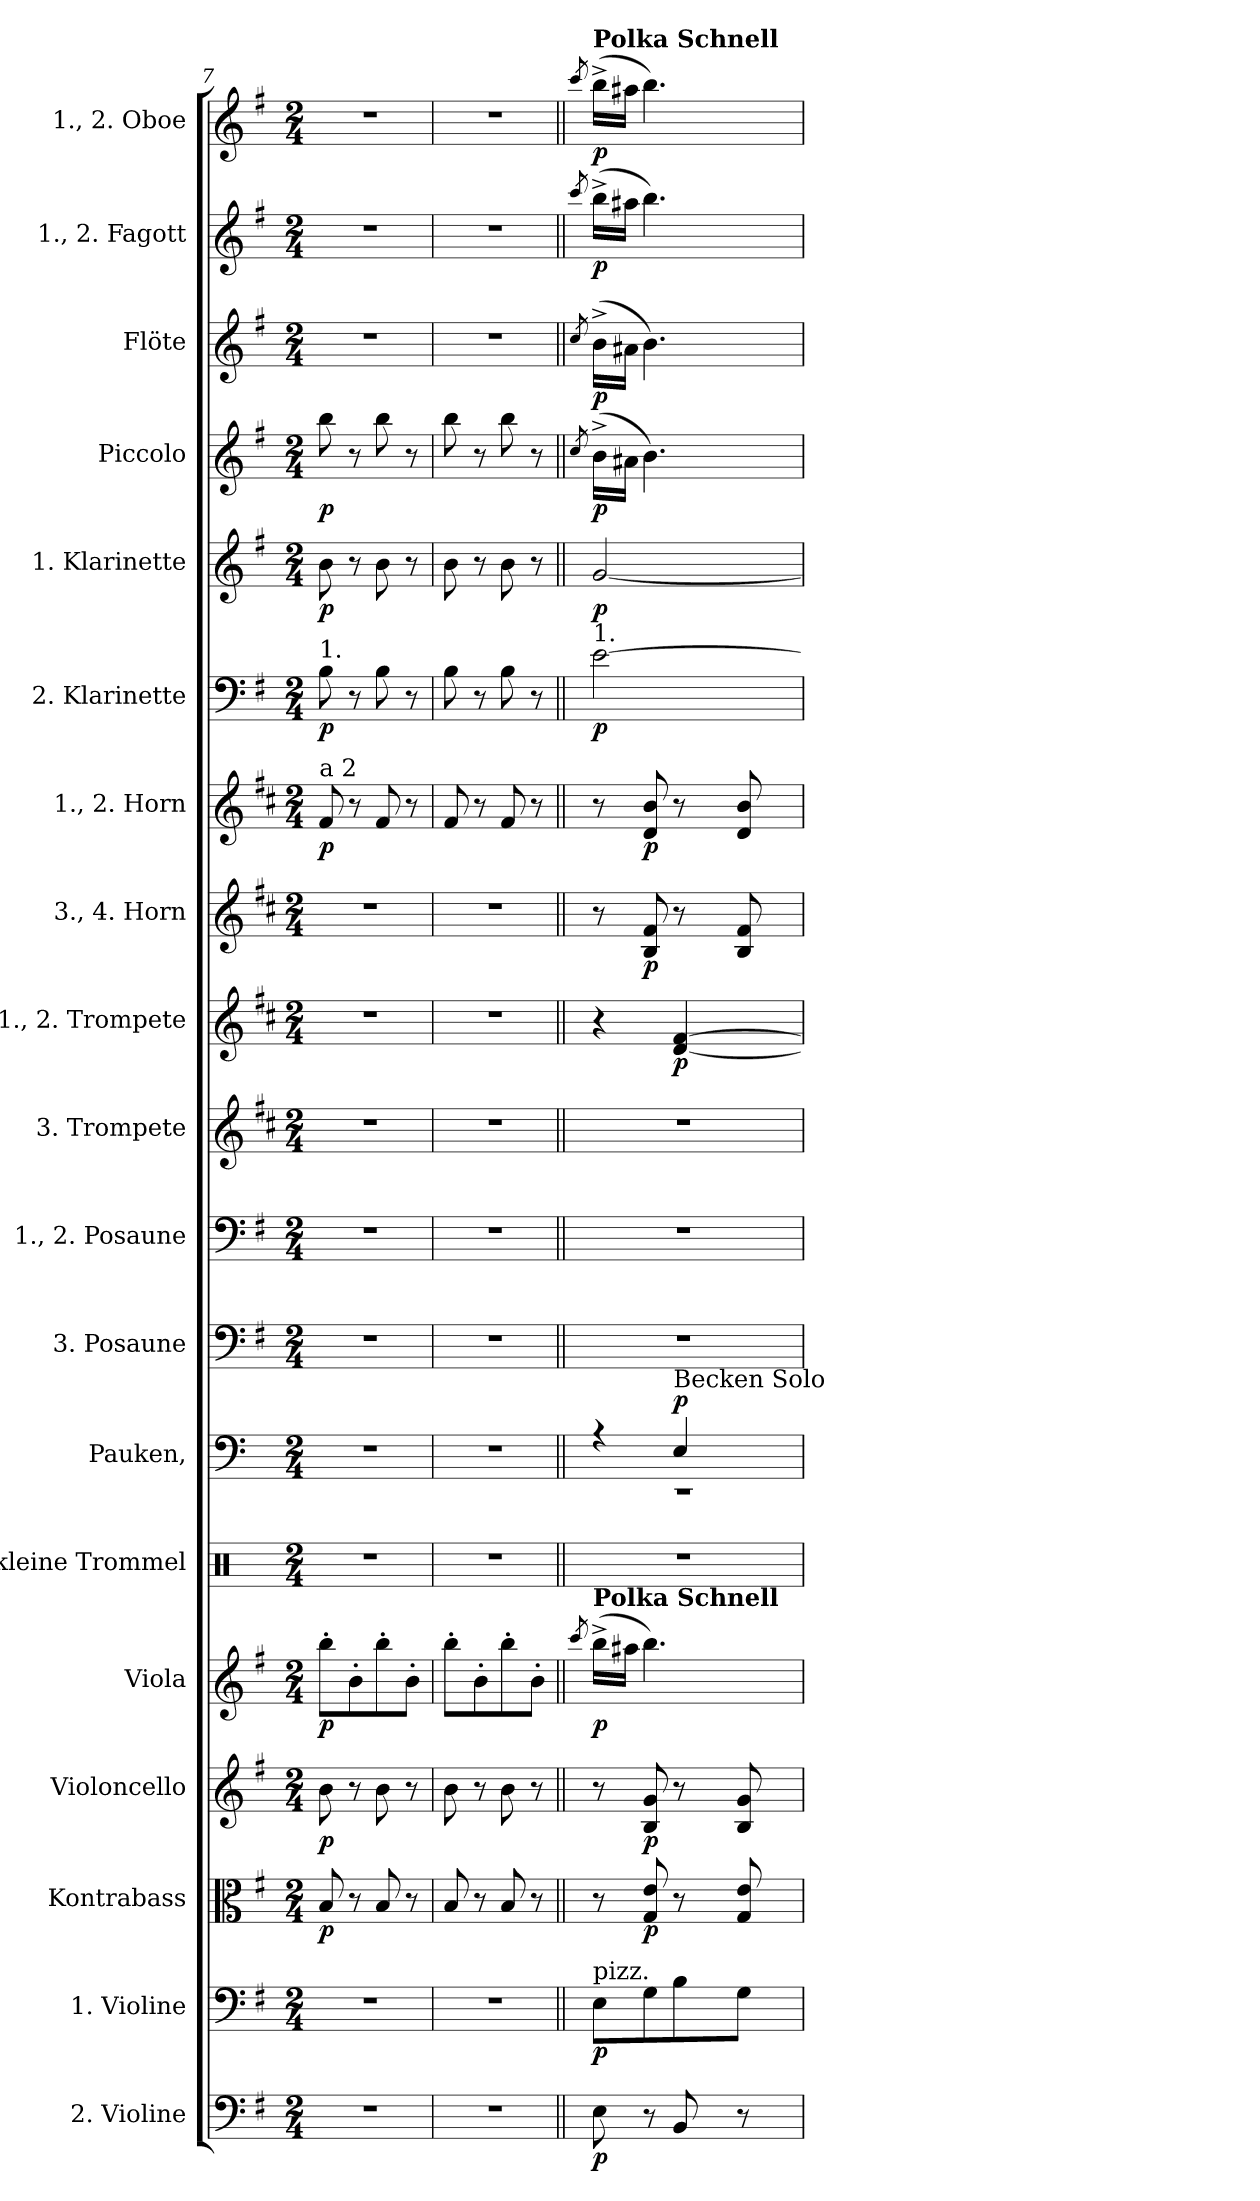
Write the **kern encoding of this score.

**kern	**dynam	**kern	**dynam	**kern	**dynam	**kern	**dynam	**kern	**dynam	**kern	**kern	**dynam	**kern	**kern	**kern	**kern	**dynam	**kern	**dynam	**kern	**dynam	**kern	**dynam	**kern	**dynam	**kern	**dynam	**kern	**dynam	**kern	**dynam	**kern	**dynam
*part19	*part19	*part18	*part18	*part17	*part17	*part16	*part16	*part15	*part15	*part14	*part13	*part13	*part12	*part11	*part10	*part9	*part9	*part8	*part8	*part7	*part7	*part6	*part6	*part5	*part5	*part4	*part4	*part3	*part3	*part2	*part2	*part1	*part1
*staff19	*staff19	*staff18	*staff18	*staff17	*staff17	*staff16	*staff16	*staff15	*staff15	*staff14	*staff13	*staff13	*staff12	*staff11	*staff10	*staff9	*staff9	*staff8	*staff8	*staff7	*staff7	*staff6	*staff6	*staff5	*staff5	*staff4	*staff4	*staff3	*staff3	*staff2	*staff2	*staff1	*staff1
*I"2. Violine	*	*I"1. Violine	*	*I"Kontrabass	*	*I"Violoncello	*	*I"Viola	*	*I"kleine Trommel	*I"Pauken,	*	*I"3. Posaune	*I"1., 2. Posaune	*I"3. Trompete	*I"1., 2. Trompete	*	*I"3., 4. Horn	*	*I"1., 2. Horn	*	*I"2. Klarinette	*	*I"1. Klarinette	*	*I"Piccolo	*	*I"Flöte	*	*I"1., 2. Fagott	*	*I"1., 2. Oboe	*
*I'2. Vl.	*	*I'1. Vl.	*	*I'Kb.	*	*I'Vc.	*	*I'Va.	*	*I'kl. Tr.	*I'Pk.,	*	*I'3. Pos.	*I'1., 2. Pos.	*I'3. Trp.	*I'1., 2. Trp.	*	*I'3., 4. Hr.	*	*I'1., 2.  Hr.	*	*I'2. Klar.	*	*I'1. Klar.	*	*I'Picc.	*	*I'Fl.	*	*I'1., 2. Fag.	*	*I'1., 2. Ob.	*
*clefF4	*	*clefF4	*	*clefC3	*	*clefG2	*	*clefG2	*	*clefX	*clefF4	*	*clefF4	*clefF4	*clefG2	*clefG2	*	*clefG2	*	*clefG2	*	*clefF4	*	*clefG2	*	*clefG2	*	*clefG2	*	*clefG2	*	*clefG2	*
*ITrd7c12	*	*	*	*	*	*	*	*	*	*	*	*	*	*	*ITrd-3c-5	*ITrd-3c-5	*	*ITrd4c7	*	*ITrd4c7	*	*	*	*ITrd1c2	*	*ITrd1c2	*	*	*	*ITrd-7c-12	*	*	*
*k[f#]	*	*k[f#]	*	*k[f#]	*	*k[f#]	*	*k[f#]	*	*k[]	*k[]	*	*k[f#]	*k[f#]	*k[f#]	*k[f#]	*	*k[f#]	*	*k[f#]	*	*k[f#]	*	*k[b-]	*	*k[b-]	*	*k[f#]	*	*k[f#]	*	*k[f#]	*
*M2/4	*	*M2/4	*	*M2/4	*	*M2/4	*	*M2/4	*	*M2/4	*M2/4	*	*M2/4	*M2/4	*M2/4	*M2/4	*	*M2/4	*	*M2/4	*	*M2/4	*	*M2/4	*	*M2/4	*	*M2/4	*	*M2/4	*	*M2/4	*
=7	=7	=7	=7	=7	=7	=7	=7	=7	=7	=7	=7	=7	=7	=7	=7	=7	=7	=7	=7	=7	=7	=7	=7	=7	=7	=7	=7	=7	=7	=7	=7	=7	=7
!	!	!	!	!	!	!	!	!	!	!	!	!	!	!	!	!	!	!	!	!	!	!LO:TX:a:t=1.	!	!	!	!	!	!	!	!	!	!	!
!	!	!	!	!	!	!	!	!	!	!	!	!	!	!	!	!	!	!	!	!LO:TX:a:t=a 2	!	!	!	!	!	!	!	!	!	!	!	!	!
!	!	!	!	!	!LO:DY:b	!	!LO:DY:b	!	!LO:DY:b	!	!	!	!	!	!	!	!	!	!	!	!LO:DY:b	!	!LO:DY:b	!	!LO:DY:b	!	!LO:DY:b	!	!	!	!	!	!
2r	.	2r	.	8B/	p	8b\	p	8bb'\L	p	2r	2r	.	2r	2r	2r	2r	.	2r	.	8B/	p	8B\	p	8a\	p	8aa\	p	2r	.	2r	.	2r	.
.	.	.	.	8r	.	8r	.	8b'\	.	.	.	.	.	.	.	.	.	.	.	8r	.	8r	.	8r	.	8r	.	.	.	.	.	.	.
.	.	.	.	8B/	.	8b\	.	8bb'\	.	.	.	.	.	.	.	.	.	.	.	8B/	.	8B\	.	8a\	.	8aa\	.	.	.	.	.	.	.
.	.	.	.	8r	.	8r	.	8b'\J	.	.	.	.	.	.	.	.	.	.	.	8r	.	8r	.	8r	.	8r	.	.	.	.	.	.	.
=8	=8	=8	=8	=8	=8	=8	=8	=8	=8	=8	=8	=8	=8	=8	=8	=8	=8	=8	=8	=8	=8	=8	=8	=8	=8	=8	=8	=8	=8	=8	=8	=8	=8
2r	.	2r	.	8B/	.	8b\	.	8bb'\L	.	2r	2r	.	2r	2r	2r	2r	.	2r	.	8B/	.	8B\	.	8a\	.	8aa\	.	2r	.	2r	.	2r	.
.	.	.	.	8r	.	8r	.	8b'\	.	.	.	.	.	.	.	.	.	.	.	8r	.	8r	.	8r	.	8r	.	.	.	.	.	.	.
.	.	.	.	8B/	.	8b\	.	8bb'\	.	.	.	.	.	.	.	.	.	.	.	8B/	.	8B\	.	8a\	.	8aa\	.	.	.	.	.	.	.
.	.	.	.	8r	.	8r	.	8b'\J	.	.	.	.	.	.	.	.	.	.	.	8r	.	8r	.	8r	.	8r	.	.	.	.	.	.	.
!!LO:PB:g=z
=9||	=9||	=9||	=9||	=9||	=9||	=9||	=9||	=9||	=9||	=9||	=9||	=9||	=9||	=9||	=9||	=9||	=9||	=9||	=9||	=9||	=9||	=9||	=9||	=9||	=9||	=9||	=9||	=9||	=9||	=9||	=9||	=9||	=9||
.	.	.	.	.	.	.	.	8qccc/	.	.	.	.	.	.	.	.	.	.	.	.	.	.	.	.	.	8qb-/	.	8qcc/	.	8qcccc/	.	8qccc/	.
*	*	*	*	*	*	*	*	*	*	*	*^	*	*	*	*	*	*	*	*	*	*	*	*	*	*	*	*	*	*	*	*	*	*
!	!	!	!	!	!	!	!	!	!	!	!	!	!	!	!	!	!	!	!	!	!	!	!	!	!	!	!	!	!	!	!	!	!LO:TX:a:B:t=Polka Schnell	!
!	!	!	!	!	!	!	!	!	!	!	!	!	!	!	!	!	!	!	!	!	!	!	!LO:TX:a:t=1.	!	!	!	!	!	!	!	!	!	!	!
!	!	!	!	!	!	!	!	!LO:TX:a:B:t=Polka Schnell	!	!	!	!	!	!	!	!	!	!	!	!	!	!	!	!	!	!	!	!	!	!	!	!	!	!
!	!	!LO:TX:a:t=pizz.	!	!	!	!	!	!	!	!	!	!	!	!	!	!	!	!	!	!	!	!	!	!	!	!	!	!	!	!	!	!	!	!
!	!LO:DY:b	!	!LO:DY:b	!	!	!	!	!	!LO:DY:b	!	!	!	!	!	!	!	!	!	!	!	!	!	!	!LO:DY:b	!	!LO:DY:b	!	!LO:DY:b	!	!LO:DY:b	!	!LO:DY:b	!	!LO:DY:b
8EE\	p	8E\L	p	8r	.	8r	.	(>16bb^\LL	p	2r	4r	2rEE	.	2r	2r	2r	4r	.	8r	.	8r	.	[2e\	p	[2f/	p	(>16a^\LL	p	(>16b^\LL	p	(>16bbb^\LL	p	(>16bb^\LL	p
.	.	.	.	.	.	.	.	16aa#X\JJ	.	.	.	.	.	.	.	.	.	.	.	.	.	.	.	.	.	.	16g#X\JJ	.	16a#X\JJ	.	16aaa#X\JJ	.	16aa#X\JJ	.
!	!	!	!	!	!LO:DY:b	!	!LO:DY:b	!	!	!	!	!	!	!	!	!	!	!	!	!LO:DY:b	!	!LO:DY:b	!	!	!	!	!	!	!	!	!	!	!	!
8r	.	8G\	.	8G/ 8e/	p	8B/ 8g/	p	4.bb\)	.	.	.	.	.	.	.	.	.	.	8E/ 8B/	p	8G/ 8e/	p	.	.	.	.	4.a\)	.	4.b\)	.	4.bbb\)	.	4.bb\)	.
!	!	!	!	!	!	!	!	!	!	!	!LO:TX:a:t=Becken Solo	!	!	!	!	!	!	!	!	!	!	!	!	!	!	!	!	!	!	!	!	!	!	!
!	!	!	!	!	!	!	!	!	!	!	!	!	!LO:DY:a	!	!	!	!	!LO:DY:b	!	!	!	!	!	!	!	!	!	!	!	!	!	!	!	!
8BBB/	.	8B\	.	8r	.	8r	.	.	.	.	4E/	.	p	.	.	.	[4g/ [4b/	p	8r	.	8r	.	.	.	.	.	.	.	.	.	.	.	.	.
8r	.	8G\J	.	8G/ 8e/	.	8B/ 8g/	.	.	.	.	.	.	.	.	.	.	.	.	8E/ 8B/	.	8G/ 8e/	.	.	.	.	.	.	.	.	.	.	.	.	.
*	*	*	*	*	*	*	*	*	*	*	*v	*v	*	*	*	*	*	*	*	*	*	*	*	*	*	*	*	*	*	*	*	*	*	*
=	=	=	=	=	=	=	=	=	=	=	=	=	=	=	=	=	=	=	=	=	=	=	=	=	=	=	=	=	=	=	=	=	=
*-	*-	*-	*-	*-	*-	*-	*-	*-	*-	*-	*-	*-	*-	*-	*-	*-	*-	*-	*-	*-	*-	*-	*-	*-	*-	*-	*-	*-	*-	*-	*-	*-	*-
